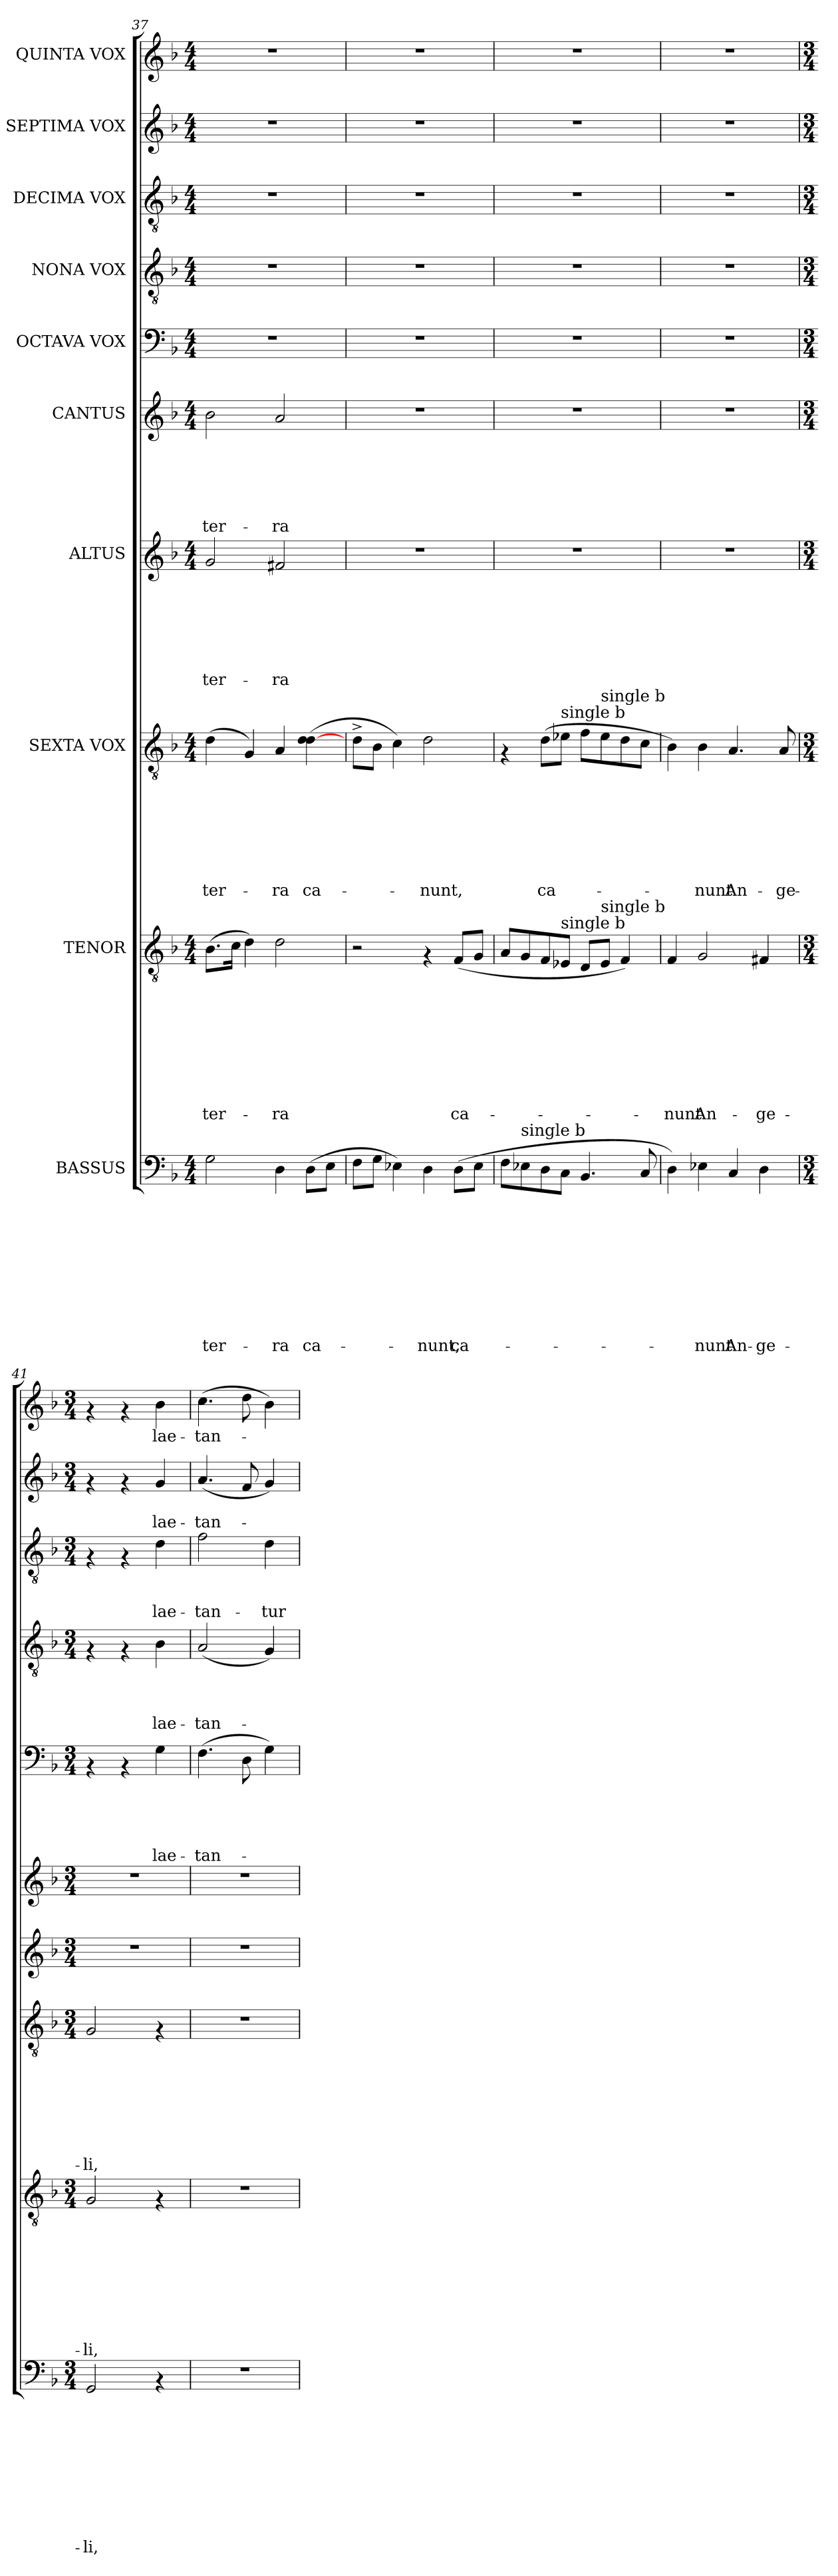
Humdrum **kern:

**kern	**text	**text	**text	**text	**text	**text	**text	**text	**text	**text	**kern	**text	**text	**text	**text	**text	**text	**text	**text	**text	**kern	**text	**text	**text	**text	**text	**text	**text	**text	**kern	**text	**text	**text	**text	**text	**text	**text	**kern	**text	**text	**text	**text	**text	**text	**kern	**text	**text	**text	**text	**text	**kern	**text	**text	**text	**text	**kern	**text	**text	**text	**kern	**text	**text	**kern	**text
*part10	*part10	*part10	*part10	*part10	*part10	*part10	*part10	*part10	*part10	*part10	*part9	*part9	*part9	*part9	*part9	*part9	*part9	*part9	*part9	*part9	*part8	*part8	*part8	*part8	*part8	*part8	*part8	*part8	*part8	*part7	*part7	*part7	*part7	*part7	*part7	*part7	*part7	*part6	*part6	*part6	*part6	*part6	*part6	*part6	*part5	*part5	*part5	*part5	*part5	*part5	*part4	*part4	*part4	*part4	*part4	*part3	*part3	*part3	*part3	*part2	*part2	*part2	*part1	*part1
*staff10	*staff10	*staff10	*staff10	*staff10	*staff10	*staff10	*staff10	*staff10	*staff10	*staff10	*staff9	*staff9	*staff9	*staff9	*staff9	*staff9	*staff9	*staff9	*staff9	*staff9	*staff8	*staff8	*staff8	*staff8	*staff8	*staff8	*staff8	*staff8	*staff8	*staff7	*staff7	*staff7	*staff7	*staff7	*staff7	*staff7	*staff7	*staff6	*staff6	*staff6	*staff6	*staff6	*staff6	*staff6	*staff5	*staff5	*staff5	*staff5	*staff5	*staff5	*staff4	*staff4	*staff4	*staff4	*staff4	*staff3	*staff3	*staff3	*staff3	*staff2	*staff2	*staff2	*staff1	*staff1
*I"BASSUS	*	*	*	*	*	*	*	*	*	*	*I"TENOR	*	*	*	*	*	*	*	*	*	*I"SEXTA VOX	*	*	*	*	*	*	*	*	*I"ALTUS	*	*	*	*	*	*	*	*I"CANTUS	*	*	*	*	*	*	*I"OCTAVA VOX	*	*	*	*	*	*I"NONA VOX	*	*	*	*	*I"DECIMA VOX	*	*	*	*I"SEPTIMA VOX	*	*	*I"QUINTA VOX	*
*clefF4	*	*	*	*	*	*	*	*	*	*	*clefGv2	*	*	*	*	*	*	*	*	*	*clefGv2	*	*	*	*	*	*	*	*	*clefG2	*	*	*	*	*	*	*	*clefG2	*	*	*	*	*	*	*clefF4	*	*	*	*	*	*clefGv2	*	*	*	*	*clefGv2	*	*	*	*clefG2	*	*	*clefG2	*
*k[b-]	*	*	*	*	*	*	*	*	*	*	*k[b-]	*	*	*	*	*	*	*	*	*	*k[b-]	*	*	*	*	*	*	*	*	*k[b-]	*	*	*	*	*	*	*	*k[b-]	*	*	*	*	*	*	*k[b-]	*	*	*	*	*	*k[b-]	*	*	*	*	*k[b-]	*	*	*	*k[b-]	*	*	*k[b-]	*
*F:	*	*	*	*	*	*	*	*	*	*	*F:	*	*	*	*	*	*	*	*	*	*F:	*	*	*	*	*	*	*	*	*F:	*	*	*	*	*	*	*	*F:	*	*	*	*	*	*	*F:	*	*	*	*	*	*F:	*	*	*	*	*F:	*	*	*	*F:	*	*	*F:	*
*M4/4	*	*	*	*	*	*	*	*	*	*	*M4/4	*	*	*	*	*	*	*	*	*	*M4/4	*	*	*	*	*	*	*	*	*M4/4	*	*	*	*	*	*	*	*M4/4	*	*	*	*	*	*	*M4/4	*	*	*	*	*	*M4/4	*	*	*	*	*M4/4	*	*	*	*M4/4	*	*	*M4/4	*
=37	=37	=37	=37	=37	=37	=37	=37	=37	=37	=37	=37	=37	=37	=37	=37	=37	=37	=37	=37	=37	=37	=37	=37	=37	=37	=37	=37	=37	=37	=37	=37	=37	=37	=37	=37	=37	=37	=37	=37	=37	=37	=37	=37	=37	=37	=37	=37	=37	=37	=37	=37	=37	=37	=37	=37	=37	=37	=37	=37	=37	=37	=37	=37	=37
!	!	!	!	!	!	!	!	!	!	!LO:LY:b:rj	!	!	!	!	!	!	!	!	!	!LO:LY:b	!	!	!	!	!	!	!	!	!LO:LY:b:rj	!	!	!	!	!	!	!	!LO:LY:b:rj	!	!	!	!	!	!	!LO:LY:b:rj	!	!	!	!	!	!	!	!	!	!	!	!	!	!	!	!	!	!	!	!
2G\	.	.	.	.	.	.	.	.	.	ter-	(>8.B-\L	.	.	.	.	.	.	.	.	ter-	(>4d\	.	.	.	.	.	.	.	ter-	2g/	.	.	.	.	.	.	ter-	2b-\	.	.	.	.	.	ter-	1r	.	.	.	.	.	1r	.	.	.	.	1r	.	.	.	1r	.	.	1r	.
.	.	.	.	.	.	.	.	.	.	.	16c\Jk	.	.	.	.	.	.	.	.	.	.	.	.	.	.	.	.	.	.	.	.	.	.	.	.	.	.	.	.	.	.	.	.	.	.	.	.	.	.	.	.	.	.	.	.	.	.	.	.	.	.	.	.	.
.	.	.	.	.	.	.	.	.	.	.	4d\)	.	.	.	.	.	.	.	.	.	4G/)	.	.	.	.	.	.	.	.	.	.	.	.	.	.	.	.	.	.	.	.	.	.	.	.	.	.	.	.	.	.	.	.	.	.	.	.	.	.	.	.	.	.	.
!	!	!	!	!	!	!	!	!	!	!LO:LY:b:rj	!	!	!	!	!	!	!	!	!	!LO:LY:b	!	!	!	!	!	!	!	!	!LO:LY:b:rj	!	!	!	!	!	!	!	!LO:LY:b:rj	!	!	!	!	!	!	!LO:LY:b:rj	!	!	!	!	!	!	!	!	!	!	!	!	!	!	!	!	!	!	!	!
4D\	.	.	.	.	.	.	.	.	.	-ra	2d\	.	.	.	.	.	.	.	.	-ra	4A/	.	.	.	.	.	.	.	-ra	2f#X/	.	.	.	.	.	.	-ra	2a/	.	.	.	.	.	-ra	.	.	.	.	.	.	.	.	.	.	.	.	.	.	.	.	.	.	.	.
!	!	!	!	!	!	!	!	!	!	!LO:LY:b:rj	!	!	!	!	!	!	!	!	!	!	!	!	!	!	!	!	!	!	!LO:LY:b:rj	!	!	!	!	!	!	!	!	!	!	!	!	!	!	!	!	!	!	!	!	!	!	!	!	!	!	!	!	!	!	!	!	!	!	!
(>8D\L	.	.	.	.	.	.	.	.	.	ca-	.	.	.	.	.	.	.	.	.	.	(>4d\ [>4d\	.	.	.	.	.	.	.	ca-	.	.	.	.	.	.	.	.	.	.	.	.	.	.	.	.	.	.	.	.	.	.	.	.	.	.	.	.	.	.	.	.	.	.	.
8E\J	.	.	.	.	.	.	.	.	.	.	.	.	.	.	.	.	.	.	.	.	.	.	.	.	.	.	.	.	.	.	.	.	.	.	.	.	.	.	.	.	.	.	.	.	.	.	.	.	.	.	.	.	.	.	.	.	.	.	.	.	.	.	.	.
=38	=38	=38	=38	=38	=38	=38	=38	=38	=38	=38	=38	=38	=38	=38	=38	=38	=38	=38	=38	=38	=38	=38	=38	=38	=38	=38	=38	=38	=38	=38	=38	=38	=38	=38	=38	=38	=38	=38	=38	=38	=38	=38	=38	=38	=38	=38	=38	=38	=38	=38	=38	=38	=38	=38	=38	=38	=38	=38	=38	=38	=38	=38	=38	=38
8F\L	.	.	.	.	.	.	.	.	.	.	2r	.	.	.	.	.	.	.	.	.	8d^>\L	.	.	.	.	.	.	.	.	1r	.	.	.	.	.	.	.	1r	.	.	.	.	.	.	1r	.	.	.	.	.	1r	.	.	.	.	1r	.	.	.	1r	.	.	1r	.
8G\J	.	.	.	.	.	.	.	.	.	.	.	.	.	.	.	.	.	.	.	.	8B-\J	.	.	.	.	.	.	.	.	.	.	.	.	.	.	.	.	.	.	.	.	.	.	.	.	.	.	.	.	.	.	.	.	.	.	.	.	.	.	.	.	.	.	.
4E-X\)	.	.	.	.	.	.	.	.	.	.	.	.	.	.	.	.	.	.	.	.	4c\)	.	.	.	.	.	.	.	.	.	.	.	.	.	.	.	.	.	.	.	.	.	.	.	.	.	.	.	.	.	.	.	.	.	.	.	.	.	.	.	.	.	.	.
!	!	!	!	!	!	!	!	!	!	!LO:LY:b:rj	!	!	!	!	!	!	!	!	!	!	!	!	!	!	!	!	!	!	!LO:LY:b:rj	!	!	!	!	!	!	!	!	!	!	!	!	!	!	!	!	!	!	!	!	!	!	!	!	!	!	!	!	!	!	!	!	!	!	!
4D\	.	.	.	.	.	.	.	.	.	-nunt,	4rF	.	.	.	.	.	.	.	.	.	2d\	.	.	.	.	.	.	.	-nunt,	.	.	.	.	.	.	.	.	.	.	.	.	.	.	.	.	.	.	.	.	.	.	.	.	.	.	.	.	.	.	.	.	.	.	.
!	!	!	!	!	!	!	!	!	!	!LO:LY:b:rj	!	!	!	!	!	!	!	!	!	!LO:LY:b	!	!	!	!	!	!	!	!	!	!	!	!	!	!	!	!	!	!	!	!	!	!	!	!	!	!	!	!	!	!	!	!	!	!	!	!	!	!	!	!	!	!	!	!
(>8D\L	.	.	.	.	.	.	.	.	.	ca-	(<8F/L	.	.	.	.	.	.	.	.	ca-	.	.	.	.	.	.	.	.	.	.	.	.	.	.	.	.	.	.	.	.	.	.	.	.	.	.	.	.	.	.	.	.	.	.	.	.	.	.	.	.	.	.	.	.
8E-\J	.	.	.	.	.	.	.	.	.	.	8G/J	.	.	.	.	.	.	.	.	.	.	.	.	.	.	.	.	.	.	.	.	.	.	.	.	.	.	.	.	.	.	.	.	.	.	.	.	.	.	.	.	.	.	.	.	.	.	.	.	.	.	.	.	.
=39	=39	=39	=39	=39	=39	=39	=39	=39	=39	=39	=39	=39	=39	=39	=39	=39	=39	=39	=39	=39	=39	=39	=39	=39	=39	=39	=39	=39	=39	=39	=39	=39	=39	=39	=39	=39	=39	=39	=39	=39	=39	=39	=39	=39	=39	=39	=39	=39	=39	=39	=39	=39	=39	=39	=39	=39	=39	=39	=39	=39	=39	=39	=39	=39
8F\L	.	.	.	.	.	.	.	.	.	.	8A/L	.	.	.	.	.	.	.	.	.	4rF	.	.	.	.	.	.	.	.	1r	.	.	.	.	.	.	.	1r	.	.	.	.	.	.	1r	.	.	.	.	.	1r	.	.	.	.	1r	.	.	.	1r	.	.	1r	.
!LO:TX:a:t=single b	!	!	!	!	!	!	!	!	!	!	!	!	!	!	!	!	!	!	!	!	!	!	!	!	!	!	!	!	!	!	!	!	!	!	!	!	!	!	!	!	!	!	!	!	!	!	!	!	!	!	!	!	!	!	!	!	!	!	!	!	!	!	!	!
8E-\	.	.	.	.	.	.	.	.	.	.	8G/	.	.	.	.	.	.	.	.	.	.	.	.	.	.	.	.	.	.	.	.	.	.	.	.	.	.	.	.	.	.	.	.	.	.	.	.	.	.	.	.	.	.	.	.	.	.	.	.	.	.	.	.	.
!	!	!	!	!	!	!	!	!	!	!	!	!	!	!	!	!	!	!	!	!	!	!	!	!	!	!	!	!	!LO:LY:b:rj	!	!	!	!	!	!	!	!	!	!	!	!	!	!	!	!	!	!	!	!	!	!	!	!	!	!	!	!	!	!	!	!	!	!	!
8D\	.	.	.	.	.	.	.	.	.	.	8F/	.	.	.	.	.	.	.	.	.	(>8d\L	.	.	.	.	.	.	.	ca-	.	.	.	.	.	.	.	.	.	.	.	.	.	.	.	.	.	.	.	.	.	.	.	.	.	.	.	.	.	.	.	.	.	.	.
!	!	!	!	!	!	!	!	!	!	!	!	!	!	!	!	!	!	!	!	!	!LO:TX:a:t=single b	!	!	!	!	!	!	!	!	!	!	!	!	!	!	!	!	!	!	!	!	!	!	!	!	!	!	!	!	!	!	!	!	!	!	!	!	!	!	!	!	!	!	!
!	!	!	!	!	!	!	!	!	!	!	!LO:TX:a:t=single b	!	!	!	!	!	!	!	!	!	!	!	!	!	!	!	!	!	!	!	!	!	!	!	!	!	!	!	!	!	!	!	!	!	!	!	!	!	!	!	!	!	!	!	!	!	!	!	!	!	!	!	!	!
8C\J	.	.	.	.	.	.	.	.	.	.	8E-/J	.	.	.	.	.	.	.	.	.	8e-\J	.	.	.	.	.	.	.	.	.	.	.	.	.	.	.	.	.	.	.	.	.	.	.	.	.	.	.	.	.	.	.	.	.	.	.	.	.	.	.	.	.	.	.
4.BB-/	.	.	.	.	.	.	.	.	.	.	8D/L	.	.	.	.	.	.	.	.	.	8f\L	.	.	.	.	.	.	.	.	.	.	.	.	.	.	.	.	.	.	.	.	.	.	.	.	.	.	.	.	.	.	.	.	.	.	.	.	.	.	.	.	.	.	.
!	!	!	!	!	!	!	!	!	!	!	!	!	!	!	!	!	!	!	!	!	!LO:TX:a:t=single b	!	!	!	!	!	!	!	!	!	!	!	!	!	!	!	!	!	!	!	!	!	!	!	!	!	!	!	!	!	!	!	!	!	!	!	!	!	!	!	!	!	!	!
!	!	!	!	!	!	!	!	!	!	!	!LO:TX:a:t=single b	!	!	!	!	!	!	!	!	!	!	!	!	!	!	!	!	!	!	!	!	!	!	!	!	!	!	!	!	!	!	!	!	!	!	!	!	!	!	!	!	!	!	!	!	!	!	!	!	!	!	!	!	!
.	.	.	.	.	.	.	.	.	.	.	8E-/J	.	.	.	.	.	.	.	.	.	8e-\	.	.	.	.	.	.	.	.	.	.	.	.	.	.	.	.	.	.	.	.	.	.	.	.	.	.	.	.	.	.	.	.	.	.	.	.	.	.	.	.	.	.	.
.	.	.	.	.	.	.	.	.	.	.	4F/)	.	.	.	.	.	.	.	.	.	8d\	.	.	.	.	.	.	.	.	.	.	.	.	.	.	.	.	.	.	.	.	.	.	.	.	.	.	.	.	.	.	.	.	.	.	.	.	.	.	.	.	.	.	.
8C/	.	.	.	.	.	.	.	.	.	.	.	.	.	.	.	.	.	.	.	.	8c\J	.	.	.	.	.	.	.	.	.	.	.	.	.	.	.	.	.	.	.	.	.	.	.	.	.	.	.	.	.	.	.	.	.	.	.	.	.	.	.	.	.	.	.
=40	=40	=40	=40	=40	=40	=40	=40	=40	=40	=40	=40	=40	=40	=40	=40	=40	=40	=40	=40	=40	=40	=40	=40	=40	=40	=40	=40	=40	=40	=40	=40	=40	=40	=40	=40	=40	=40	=40	=40	=40	=40	=40	=40	=40	=40	=40	=40	=40	=40	=40	=40	=40	=40	=40	=40	=40	=40	=40	=40	=40	=40	=40	=40	=40
!	!	!	!	!	!	!	!	!	!	!	!	!	!	!	!	!	!	!	!	!LO:LY:b	!	!	!	!	!	!	!	!	!	!	!	!	!	!	!	!	!	!	!	!	!	!	!	!	!	!	!	!	!	!	!	!	!	!	!	!	!	!	!	!	!	!	!	!
4D\)	.	.	.	.	.	.	.	.	.	.	4F/	.	.	.	.	.	.	.	.	-nunt	4B-\)	.	.	.	.	.	.	.	.	1r	.	.	.	.	.	.	.	1r	.	.	.	.	.	.	1r	.	.	.	.	.	1r	.	.	.	.	1r	.	.	.	1r	.	.	1r	.
!	!	!	!	!	!	!	!	!	!	!LO:LY:b:rj	!	!	!	!	!	!	!	!	!	!LO:LY:b	!	!	!	!	!	!	!	!	!LO:LY:b:rj	!	!	!	!	!	!	!	!	!	!	!	!	!	!	!	!	!	!	!	!	!	!	!	!	!	!	!	!	!	!	!	!	!	!	!
4E-X\	.	.	.	.	.	.	.	.	.	-nunt	2G/	.	.	.	.	.	.	.	.	An-	4B-\	.	.	.	.	.	.	.	-nunt	.	.	.	.	.	.	.	.	.	.	.	.	.	.	.	.	.	.	.	.	.	.	.	.	.	.	.	.	.	.	.	.	.	.	.
!	!	!	!	!	!	!	!	!	!	!LO:LY:b:rj	!	!	!	!	!	!	!	!	!	!	!	!	!	!	!	!	!	!	!LO:LY:b:rj	!	!	!	!	!	!	!	!	!	!	!	!	!	!	!	!	!	!	!	!	!	!	!	!	!	!	!	!	!	!	!	!	!	!	!
4C/	.	.	.	.	.	.	.	.	.	An-	.	.	.	.	.	.	.	.	.	.	4.A/	.	.	.	.	.	.	.	An-	.	.	.	.	.	.	.	.	.	.	.	.	.	.	.	.	.	.	.	.	.	.	.	.	.	.	.	.	.	.	.	.	.	.	.
!	!	!	!	!	!	!	!	!	!	!LO:LY:b:rj	!	!	!	!	!	!	!	!	!	!LO:LY:b	!	!	!	!	!	!	!	!	!	!	!	!	!	!	!	!	!	!	!	!	!	!	!	!	!	!	!	!	!	!	!	!	!	!	!	!	!	!	!	!	!	!	!	!
4D\	.	.	.	.	.	.	.	.	.	-ge-	4F#X/	.	.	.	.	.	.	.	.	-ge-	.	.	.	.	.	.	.	.	.	.	.	.	.	.	.	.	.	.	.	.	.	.	.	.	.	.	.	.	.	.	.	.	.	.	.	.	.	.	.	.	.	.	.	.
!	!	!	!	!	!	!	!	!	!	!	!	!	!	!	!	!	!	!	!	!	!	!	!	!	!	!	!	!	!LO:LY:b:rj	!	!	!	!	!	!	!	!	!	!	!	!	!	!	!	!	!	!	!	!	!	!	!	!	!	!	!	!	!	!	!	!	!	!	!
.	.	.	.	.	.	.	.	.	.	.	.	.	.	.	.	.	.	.	.	.	8A/	.	.	.	.	.	.	.	-ge-	.	.	.	.	.	.	.	.	.	.	.	.	.	.	.	.	.	.	.	.	.	.	.	.	.	.	.	.	.	.	.	.	.	.	.
!!LO:PB:g=z
=41	=41	=41	=41	=41	=41	=41	=41	=41	=41	=41	=41	=41	=41	=41	=41	=41	=41	=41	=41	=41	=41	=41	=41	=41	=41	=41	=41	=41	=41	=41	=41	=41	=41	=41	=41	=41	=41	=41	=41	=41	=41	=41	=41	=41	=41	=41	=41	=41	=41	=41	=41	=41	=41	=41	=41	=41	=41	=41	=41	=41	=41	=41	=41	=41
*M3/4	*	*	*	*	*	*	*	*	*	*	*M3/4	*	*	*	*	*	*	*	*	*	*M3/4	*	*	*	*	*	*	*	*	*M3/4	*	*	*	*	*	*	*	*M3/4	*	*	*	*	*	*	*M3/4	*	*	*	*	*	*M3/4	*	*	*	*	*M3/4	*	*	*	*M3/4	*	*	*M3/4	*
!	!	!	!	!	!	!	!	!	!	!LO:LY:b:rj	!	!	!	!	!	!	!	!	!	!LO:LY:b	!	!	!	!	!	!	!	!	!LO:LY:b:rj	!	!	!	!	!	!	!	!	!	!	!	!	!	!	!	!	!	!	!	!	!	!	!	!	!	!	!	!	!	!	!	!	!	!	!
2GG/	.	.	.	.	.	.	.	.	.	-li,	2G/	.	.	.	.	.	.	.	.	-li,	2G/	.	.	.	.	.	.	.	-li,	2.r	.	.	.	.	.	.	.	2.r	.	.	.	.	.	.	4rAA	.	.	.	.	.	4rF	.	.	.	.	4rF	.	.	.	4rf	.	.	4rf	.
.	.	.	.	.	.	.	.	.	.	.	.	.	.	.	.	.	.	.	.	.	.	.	.	.	.	.	.	.	.	.	.	.	.	.	.	.	.	.	.	.	.	.	.	.	4rAA	.	.	.	.	.	4rF	.	.	.	.	4rF	.	.	.	4rf	.	.	4rf	.
!	!	!	!	!	!	!	!	!	!	!	!	!	!	!	!	!	!	!	!	!	!	!	!	!	!	!	!	!	!	!	!	!	!	!	!	!	!	!	!	!	!	!	!	!	!	!	!	!	!	!LO:LY:b	!	!	!	!	!LO:LY:b	!	!	!	!LO:LY:b	!	!	!LO:LY:b	!	!LO:LY:b
4rAA	.	.	.	.	.	.	.	.	.	.	4rF	.	.	.	.	.	.	.	.	.	4rF	.	.	.	.	.	.	.	.	.	.	.	.	.	.	.	.	.	.	.	.	.	.	.	4G\	.	.	.	.	lae-	4B-\	.	.	.	lae-	4d\	.	.	lae-	4g/	.	lae-	4b-\	lae-
=42	=42	=42	=42	=42	=42	=42	=42	=42	=42	=42	=42	=42	=42	=42	=42	=42	=42	=42	=42	=42	=42	=42	=42	=42	=42	=42	=42	=42	=42	=42	=42	=42	=42	=42	=42	=42	=42	=42	=42	=42	=42	=42	=42	=42	=42	=42	=42	=42	=42	=42	=42	=42	=42	=42	=42	=42	=42	=42	=42	=42	=42	=42	=42	=42
!	!	!	!	!	!	!	!	!	!	!	!	!	!	!	!	!	!	!	!	!	!	!	!	!	!	!	!	!	!	!	!	!	!	!	!	!	!	!	!	!	!	!	!	!	!	!	!	!	!	!LO:LY:b	!	!	!	!	!LO:LY:b	!	!	!	!LO:LY:b	!	!	!LO:LY:b	!	!LO:LY:b
2.r	.	.	.	.	.	.	.	.	.	.	2.r	.	.	.	.	.	.	.	.	.	2.r	.	.	.	.	.	.	.	.	2.r	.	.	.	.	.	.	.	2.r	.	.	.	.	.	.	(>4.F\	.	.	.	.	-tan-	(<2A/	.	.	.	-tan-	2f\	.	.	-tan-	(<4.a/	.	-tan-	(>4.cc\	-tan-
.	.	.	.	.	.	.	.	.	.	.	.	.	.	.	.	.	.	.	.	.	.	.	.	.	.	.	.	.	.	.	.	.	.	.	.	.	.	.	.	.	.	.	.	.	8D\	.	.	.	.	.	.	.	.	.	.	.	.	.	.	8f/	.	.	8dd\	.
!	!	!	!	!	!	!	!	!	!	!	!	!	!	!	!	!	!	!	!	!	!	!	!	!	!	!	!	!	!	!	!	!	!	!	!	!	!	!	!	!	!	!	!	!	!	!	!	!	!	!	!	!	!	!	!	!	!	!	!LO:LY:b	!	!	!	!	!
.	.	.	.	.	.	.	.	.	.	.	.	.	.	.	.	.	.	.	.	.	.	.	.	.	.	.	.	.	.	.	.	.	.	.	.	.	.	.	.	.	.	.	.	.	4G\)	.	.	.	.	.	4G/)	.	.	.	.	4d\	.	.	-tur	4g/)	.	.	4b-\)	.
=	=	=	=	=	=	=	=	=	=	=	=	=	=	=	=	=	=	=	=	=	=	=	=	=	=	=	=	=	=	=	=	=	=	=	=	=	=	=	=	=	=	=	=	=	=	=	=	=	=	=	=	=	=	=	=	=	=	=	=	=	=	=	=	=
*-	*-	*-	*-	*-	*-	*-	*-	*-	*-	*-	*-	*-	*-	*-	*-	*-	*-	*-	*-	*-	*-	*-	*-	*-	*-	*-	*-	*-	*-	*-	*-	*-	*-	*-	*-	*-	*-	*-	*-	*-	*-	*-	*-	*-	*-	*-	*-	*-	*-	*-	*-	*-	*-	*-	*-	*-	*-	*-	*-	*-	*-	*-	*-	*-
